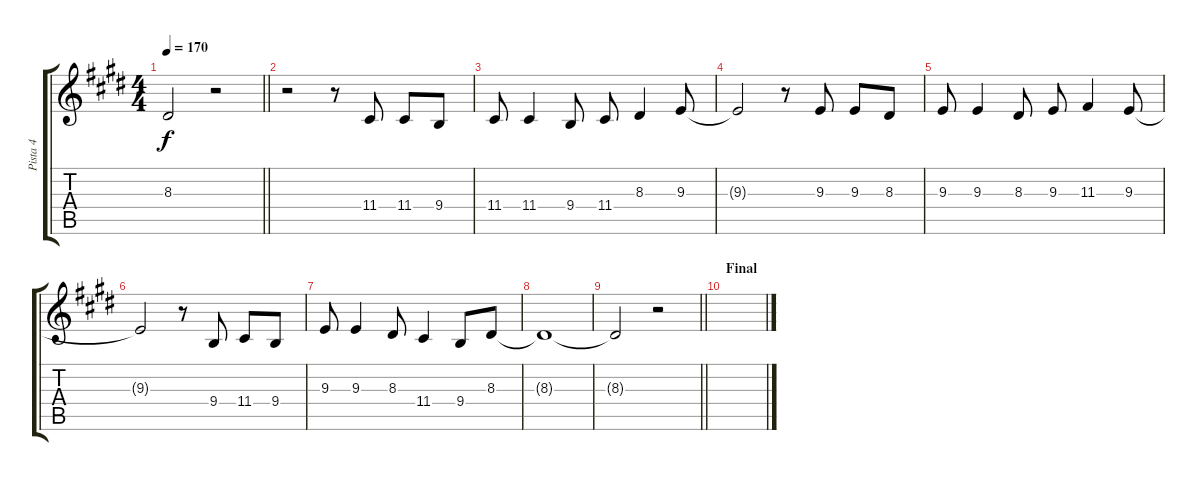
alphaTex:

\track ("Pista 4" "Pista 4") {instrument clarinet}
\staff {score tabs}
\tuning (E4 B3 G3 D3 A2 E2) {hide}
\ts (4 4)
\tempo 170
\clef g2
\barLineRight lightlight
\ks e
8.3{t}.2{dy f} r.2 |
r.2 r.8 11.4.8 11.4.8 9.4.8 |
11.4.8 11.4.4 9.4.8 11.4.8 8.3.4 9.3.8 |
9.3{t}.2 r.8 9.3.8 9.3.8 8.3.8 |
9.3.8 9.3.4 8.3.8 9.3.8 11.3.4 9.3.8 |
9.3{t}.2 r.8 9.4.8 11.4.8 9.4.8 |
9.3.8 9.3.4 8.3.8 11.4.4 9.4.8 8.3.8 |
8.3{t}.1 |
\barLineRight lightlight
8.3{t}.2 r.2 |
\section ("" "Final")
